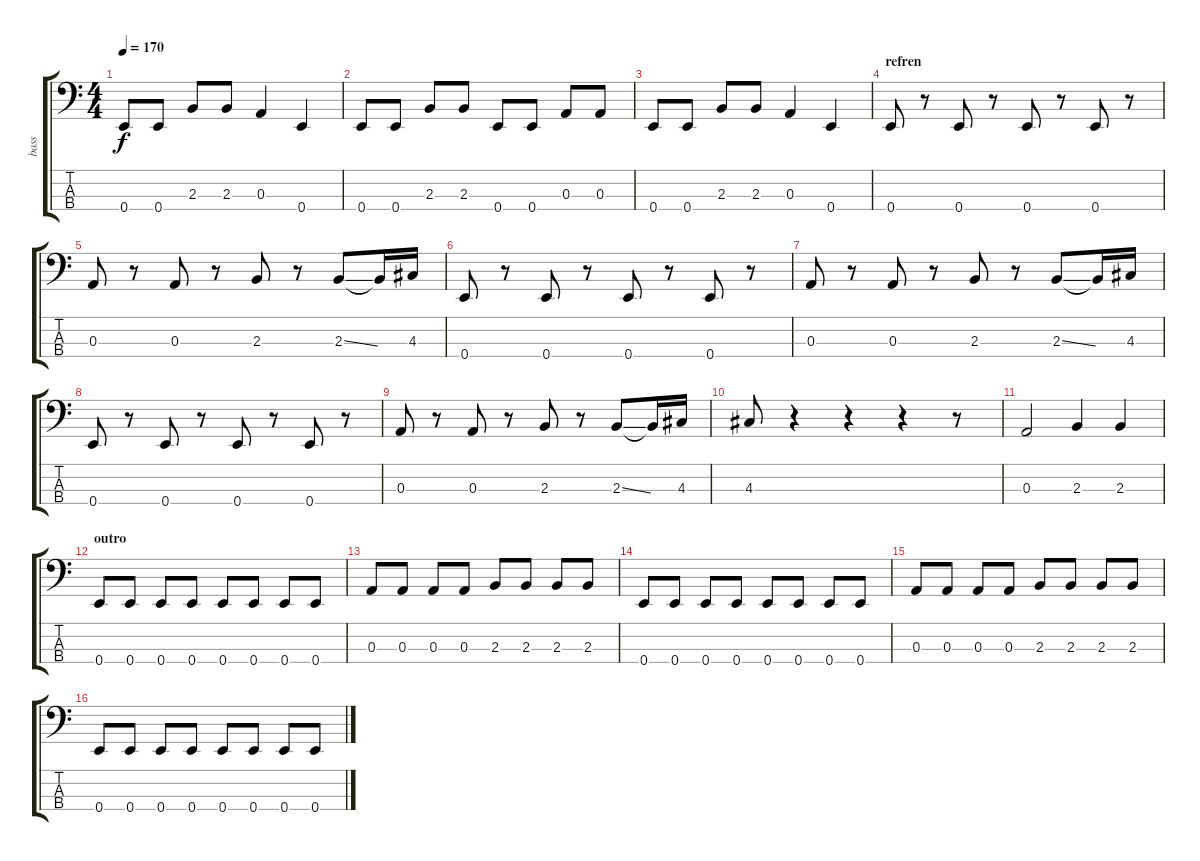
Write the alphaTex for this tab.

\track ("bass" "bass") {instrument electricbasspick}
\staff {score tabs}
\tuning (G2 D2 A1 E1) {hide}
\ts (4 4)
\tempo 170
\clef f4
\ks c
0.4.8{dy f} 0.4.8 2.3.8 2.3.8 0.3.4 0.4.4 |
0.4.8 0.4.8 2.3.8 2.3.8 0.4.8 0.4.8 0.3.8 0.3.8 |
0.4.8 0.4.8 2.3.8 2.3.8 0.3.4 0.4.4 |
\section ("" "refren")
0.4.8 r.8 0.4.8 r.8 0.4.8 r.8 0.4.8 r.8 |
0.3.8 r.8 0.3.8 r.8 2.3.8 r.8 2.3{ss}.8 2.3{t}.16 4.3.16 |
0.4.8 r.8 0.4.8 r.8 0.4.8 r.8 0.4.8 r.8 |
0.3.8 r.8 0.3.8 r.8 2.3.8 r.8 2.3{ss}.8 2.3{t}.16 4.3.16 |
0.4.8 r.8 0.4.8 r.8 0.4.8 r.8 0.4.8 r.8 |
0.3.8 r.8 0.3.8 r.8 2.3.8 r.8 2.3{ss}.8 2.3{t}.16 4.3.16 |
4.3.8 r.4 r.4 r.4 r.8 |
0.3.2 2.3.4 2.3.4 |
\section ("" "outro")
0.4.8 0.4.8 0.4.8 0.4.8 0.4.8 0.4.8 0.4.8 0.4.8 |
0.3.8 0.3.8 0.3.8 0.3.8 2.3.8 2.3.8 2.3.8 2.3.8 |
0.4.8 0.4.8 0.4.8 0.4.8 0.4.8 0.4.8 0.4.8 0.4.8 |
0.3.8 0.3.8 0.3.8 0.3.8 2.3.8 2.3.8 2.3.8 2.3.8 |
0.4.8 0.4.8 0.4.8 0.4.8 0.4.8 0.4.8 0.4.8 0.4.8
